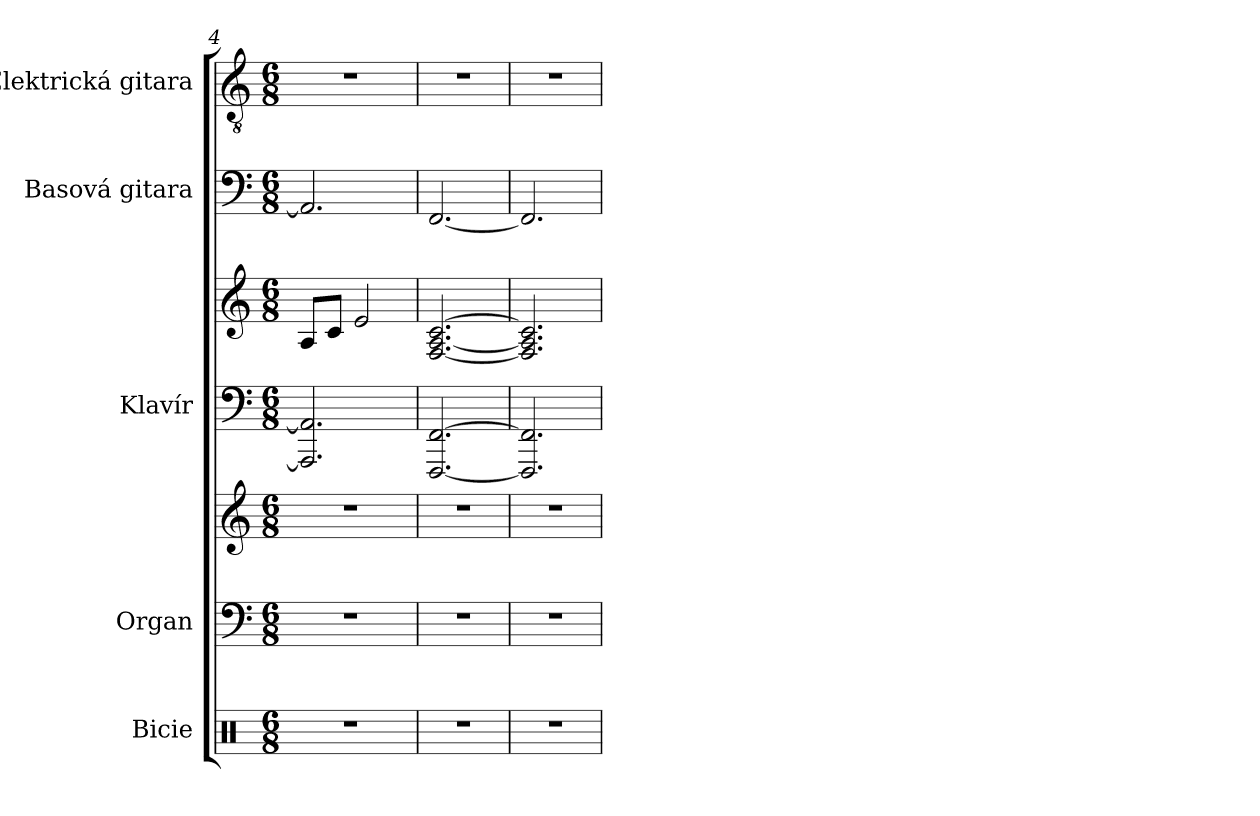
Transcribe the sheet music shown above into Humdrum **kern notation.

**kern	**kern	**kern	**kern	**kern	**kern	**kern
*part5	*part4	*part4	*part3	*part3	*part2	*part1
*staff7	*staff6	*staff5	*staff4	*staff3	*staff2	*staff1
*I"Bicie	*I"Organ	*	*I"Klavír	*	*I"Basová gitara	*I"Elektrická gitara
*	*I'Org.	*	*I'Kl.	*	*	*
*clefX	*clefF4	*clefG2	*clefF4	*clefG2	*clefF4	*clefGv2
*	*	*	*	*	*ITrd7c12	*
*k[]	*k[]	*k[]	*k[]	*k[]	*k[]	*k[]
*M6/8	*M6/8	*M6/8	*M6/8	*M6/8	*M6/8	*M6/8
=4	=4	=4	=4	=4	=4	=4
2.r	2.r	2.r	2.AAA/] 2.AA/]	8A/L	2.AAA/]	2.r
.	.	.	.	8c/J	.	.
.	.	.	.	2e/	.	.
=5	=5	=5	=5	=5	=5	=5
2.r	2.r	2.r	[2.FFF/ [2.FF/	[2.F/ [2.A/ [2.c/	[2.FFF/	2.r
=6	=6	=6	=6	=6	=6	=6
2.r	2.r	2.r	2.FFF/] 2.FF/]	2.F/] 2.A/] 2.c/]	2.FFF/]	2.r
=	=	=	=	=	=	=
*-	*-	*-	*-	*-	*-	*-
